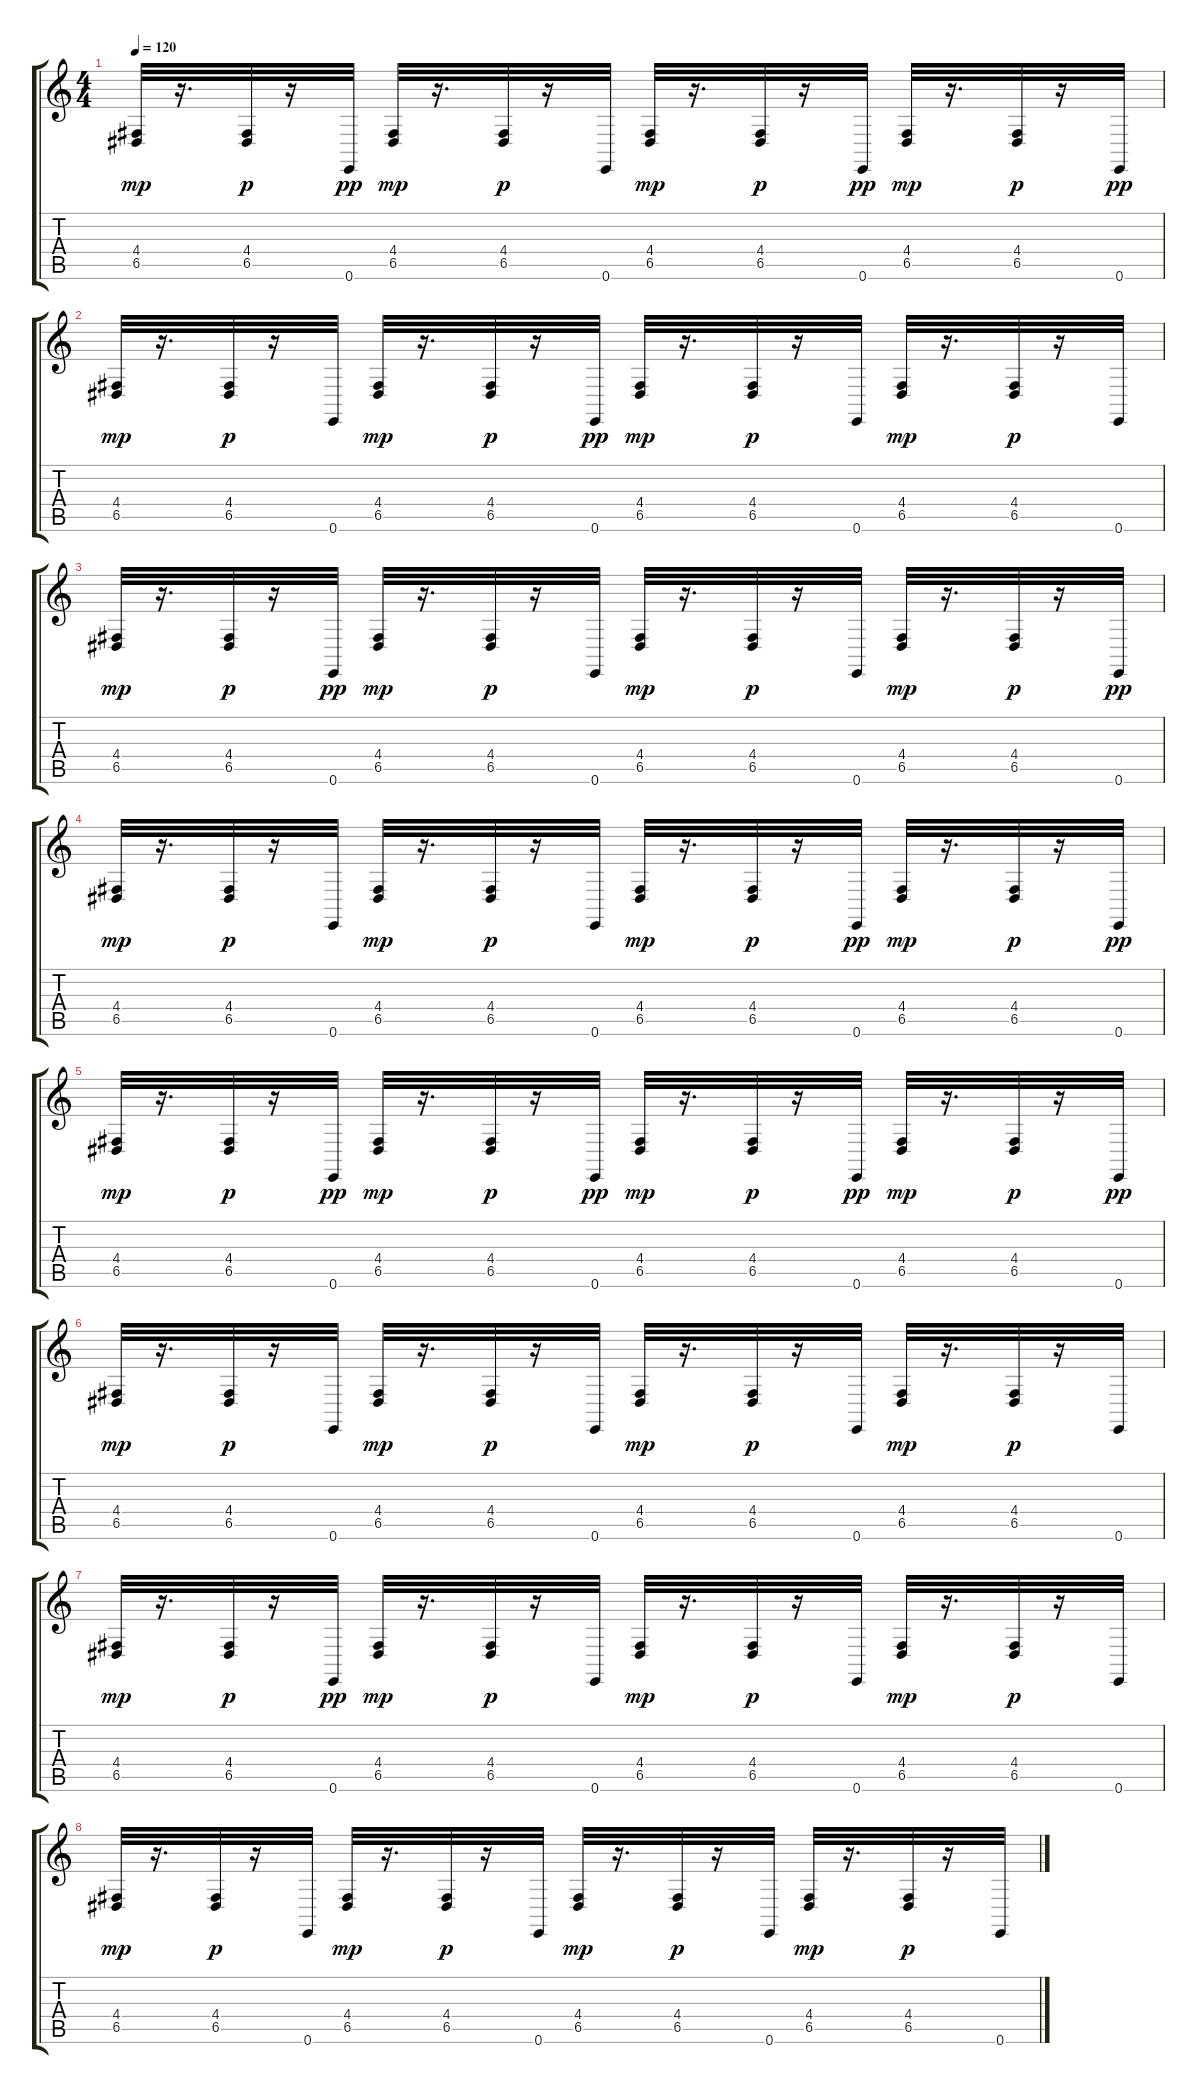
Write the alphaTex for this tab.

\track "" {instrument violin}
\staff {score tabs}
\tuning (E4 B3 G3 D3 A2 E2) {hide}
\ts (4 4)
\tempo 120
\clef g2
\ks c
(4.4 6.5).32{dy mp} r.16{d} (4.4 6.5).32{dy p} r.16 0.6.32{dy pp} (4.4 6.5).32{dy mp} r.16{d} (4.4 6.5).32{dy p} r.16 0.6.32 (4.4 6.5).32{dy mp} r.16{d} (4.4 6.5).32{dy p} r.16 0.6.32{dy pp} (4.4 6.5).32{dy mp} r.16{d} (4.4 6.5).32{dy p} r.16 0.6.32{dy pp} |
(4.4 6.5).32{dy mp} r.16{d} (4.4 6.5).32{dy p} r.16 0.6.32 (4.4 6.5).32{dy mp} r.16{d} (4.4 6.5).32{dy p} r.16 0.6.32{dy pp} (4.4 6.5).32{dy mp} r.16{d} (4.4 6.5).32{dy p} r.16 0.6.32 (4.4 6.5).32{dy mp} r.16{d} (4.4 6.5).32{dy p} r.16 0.6.32 |
(4.4 6.5).32{dy mp} r.16{d} (4.4 6.5).32{dy p} r.16 0.6.32{dy pp} (4.4 6.5).32{dy mp} r.16{d} (4.4 6.5).32{dy p} r.16 0.6.32 (4.4 6.5).32{dy mp} r.16{d} (4.4 6.5).32{dy p} r.16 0.6.32 (4.4 6.5).32{dy mp} r.16{d} (4.4 6.5).32{dy p} r.16 0.6.32{dy pp} |
(4.4 6.5).32{dy mp} r.16{d} (4.4 6.5).32{dy p} r.16 0.6.32 (4.4 6.5).32{dy mp} r.16{d} (4.4 6.5).32{dy p} r.16 0.6.32 (4.4 6.5).32{dy mp} r.16{d} (4.4 6.5).32{dy p} r.16 0.6.32{dy pp} (4.4 6.5).32{dy mp} r.16{d} (4.4 6.5).32{dy p} r.16 0.6.32{dy pp} |
(4.4 6.5).32{dy mp} r.16{d} (4.4 6.5).32{dy p} r.16 0.6.32{dy pp} (4.4 6.5).32{dy mp} r.16{d} (4.4 6.5).32{dy p} r.16 0.6.32{dy pp} (4.4 6.5).32{dy mp} r.16{d} (4.4 6.5).32{dy p} r.16 0.6.32{dy pp} (4.4 6.5).32{dy mp} r.16{d} (4.4 6.5).32{dy p} r.16 0.6.32{dy pp} |
(4.4 6.5).32{dy mp} r.16{d} (4.4 6.5).32{dy p} r.16 0.6.32 (4.4 6.5).32{dy mp} r.16{d} (4.4 6.5).32{dy p} r.16 0.6.32 (4.4 6.5).32{dy mp} r.16{d} (4.4 6.5).32{dy p} r.16 0.6.32 (4.4 6.5).32{dy mp} r.16{d} (4.4 6.5).32{dy p} r.16 0.6.32 |
(4.4 6.5).32{dy mp} r.16{d} (4.4 6.5).32{dy p} r.16 0.6.32{dy pp} (4.4 6.5).32{dy mp} r.16{d} (4.4 6.5).32{dy p} r.16 0.6.32 (4.4 6.5).32{dy mp} r.16{d} (4.4 6.5).32{dy p} r.16 0.6.32 (4.4 6.5).32{dy mp} r.16{d} (4.4 6.5).32{dy p} r.16 0.6.32 |
(4.4 6.5).32{dy mp} r.16{d} (4.4 6.5).32{dy p} r.16 0.6.32 (4.4 6.5).32{dy mp} r.16{d} (4.4 6.5).32{dy p} r.16 0.6.32 (4.4 6.5).32{dy mp} r.16{d} (4.4 6.5).32{dy p} r.16 0.6.32 (4.4 6.5).32{dy mp} r.16{d} (4.4 6.5).32{dy p} r.16 0.6.32
